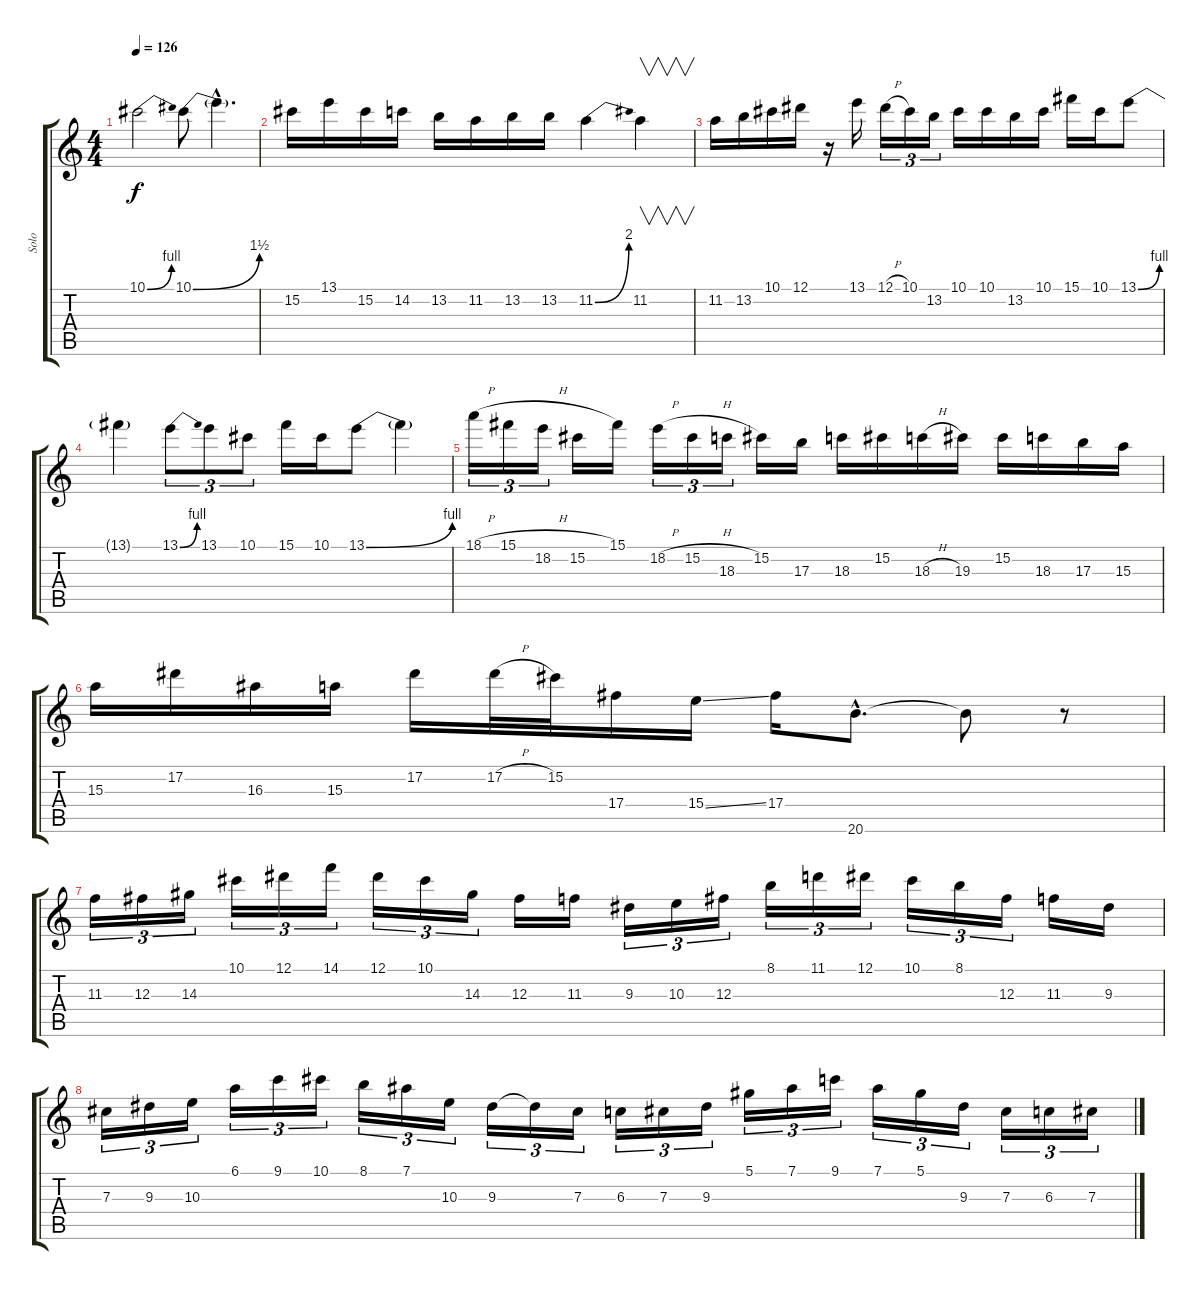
\track ("Solo" "Solo") {instrument distortionguitar}
\staff {score tabs}
\tuning (Eb4 Bb3 Gb3 Db3 Ab2 Eb2) {hide}
\ts (4 4)
\tempo 126
\clef g2
\ks c
10.1{be (bend 0 0 60 4)}.2{dy f} 10.1{be (bend 0 0 60 6)}.8 10.1{hac t}.4{d} |
15.2.16 13.1.16 15.2.16 14.2.16 13.2.16 11.2.16 13.2.16 13.2.16 11.2{be (bend 0 0 60 8)}.4 11.2.4{v} |
11.2.16 13.2.16 10.1.16 12.1.16 r.16 13.1.16 12.1{h}.16{tu (3 2)} 10.1.16{tu (3 2)} 13.2.16{tu (3 2)} 10.1.16 10.1.16 13.2.16 10.1.16 15.1.16 10.1.16 13.1{be (bend 0 0 60 4)}.8 |
13.1{t}.4 13.1{be (bend 0 0 60 4)}.8{tu (3 2)} 13.1.8{tu (3 2)} 10.1.8{tu (3 2)} 15.1.16 10.1.16 13.1{be (bend 0 0 60 4)}.8 13.1{t}.4 |
18.1{h}.16{tu (3 2)} 15.1{h}.16{tu (3 2)} 18.2.16{tu (3 2)} 15.2.16 15.1.16 18.2{h}.16{tu (3 2)} 15.2{h}.16{tu (3 2)} 18.3.16{tu (3 2)} 15.2.16 17.3.16 18.3.16 15.2.16 18.3{h}.16 19.3.16 15.2.16 18.3.16 17.3.16 15.3.16 |
15.3.16 17.2.16 16.3.16 15.3.16 17.2.16 17.2{h}.32 15.2.32 17.4.16 15.4{ss}.16 17.4.16 20.6{hac}.8{d} 20.6{t}.8 r.8 |
11.3.16{tu (3 2)} 12.3.16{tu (3 2)} 14.3.16{tu (3 2)} 10.1.16{tu (3 2)} 12.1.16{tu (3 2)} 14.1.16{tu (3 2)} 12.1.16{tu (3 2)} 10.1.16{tu (3 2)} 14.3.16{tu (3 2)} 12.3.16 11.3.16 9.3.16{tu (3 2)} 10.3.16{tu (3 2)} 12.3.16{tu (3 2)} 8.1.16{tu (3 2)} 11.1.16{tu (3 2)} 12.1.16{tu (3 2)} 10.1.16{tu (3 2)} 8.1.16{tu (3 2)} 12.3.16{tu (3 2)} 11.3.16 9.3.16 |
7.3.16{tu (3 2)} 9.3.16{tu (3 2)} 10.3.16{tu (3 2)} 6.1.16{tu (3 2)} 9.1.16{tu (3 2)} 10.1.16{tu (3 2)} 8.1.16{tu (3 2)} 7.1.16{tu (3 2)} 10.3.16{tu (3 2)} 9.3.16{tu (3 2)} 9.3{t}.16{tu (3 2)} 7.3.16{tu (3 2)} 6.3.16{tu (3 2)} 7.3.16{tu (3 2)} 9.3.16{tu (3 2)} 5.1.16{tu (3 2)} 7.1.16{tu (3 2)} 9.1.16{tu (3 2)} 7.1.16{tu (3 2)} 5.1.16{tu (3 2)} 9.3.16{tu (3 2)} 7.3.16{tu (3 2)} 6.3.16{tu (3 2)} 7.3.16{tu (3 2)}
